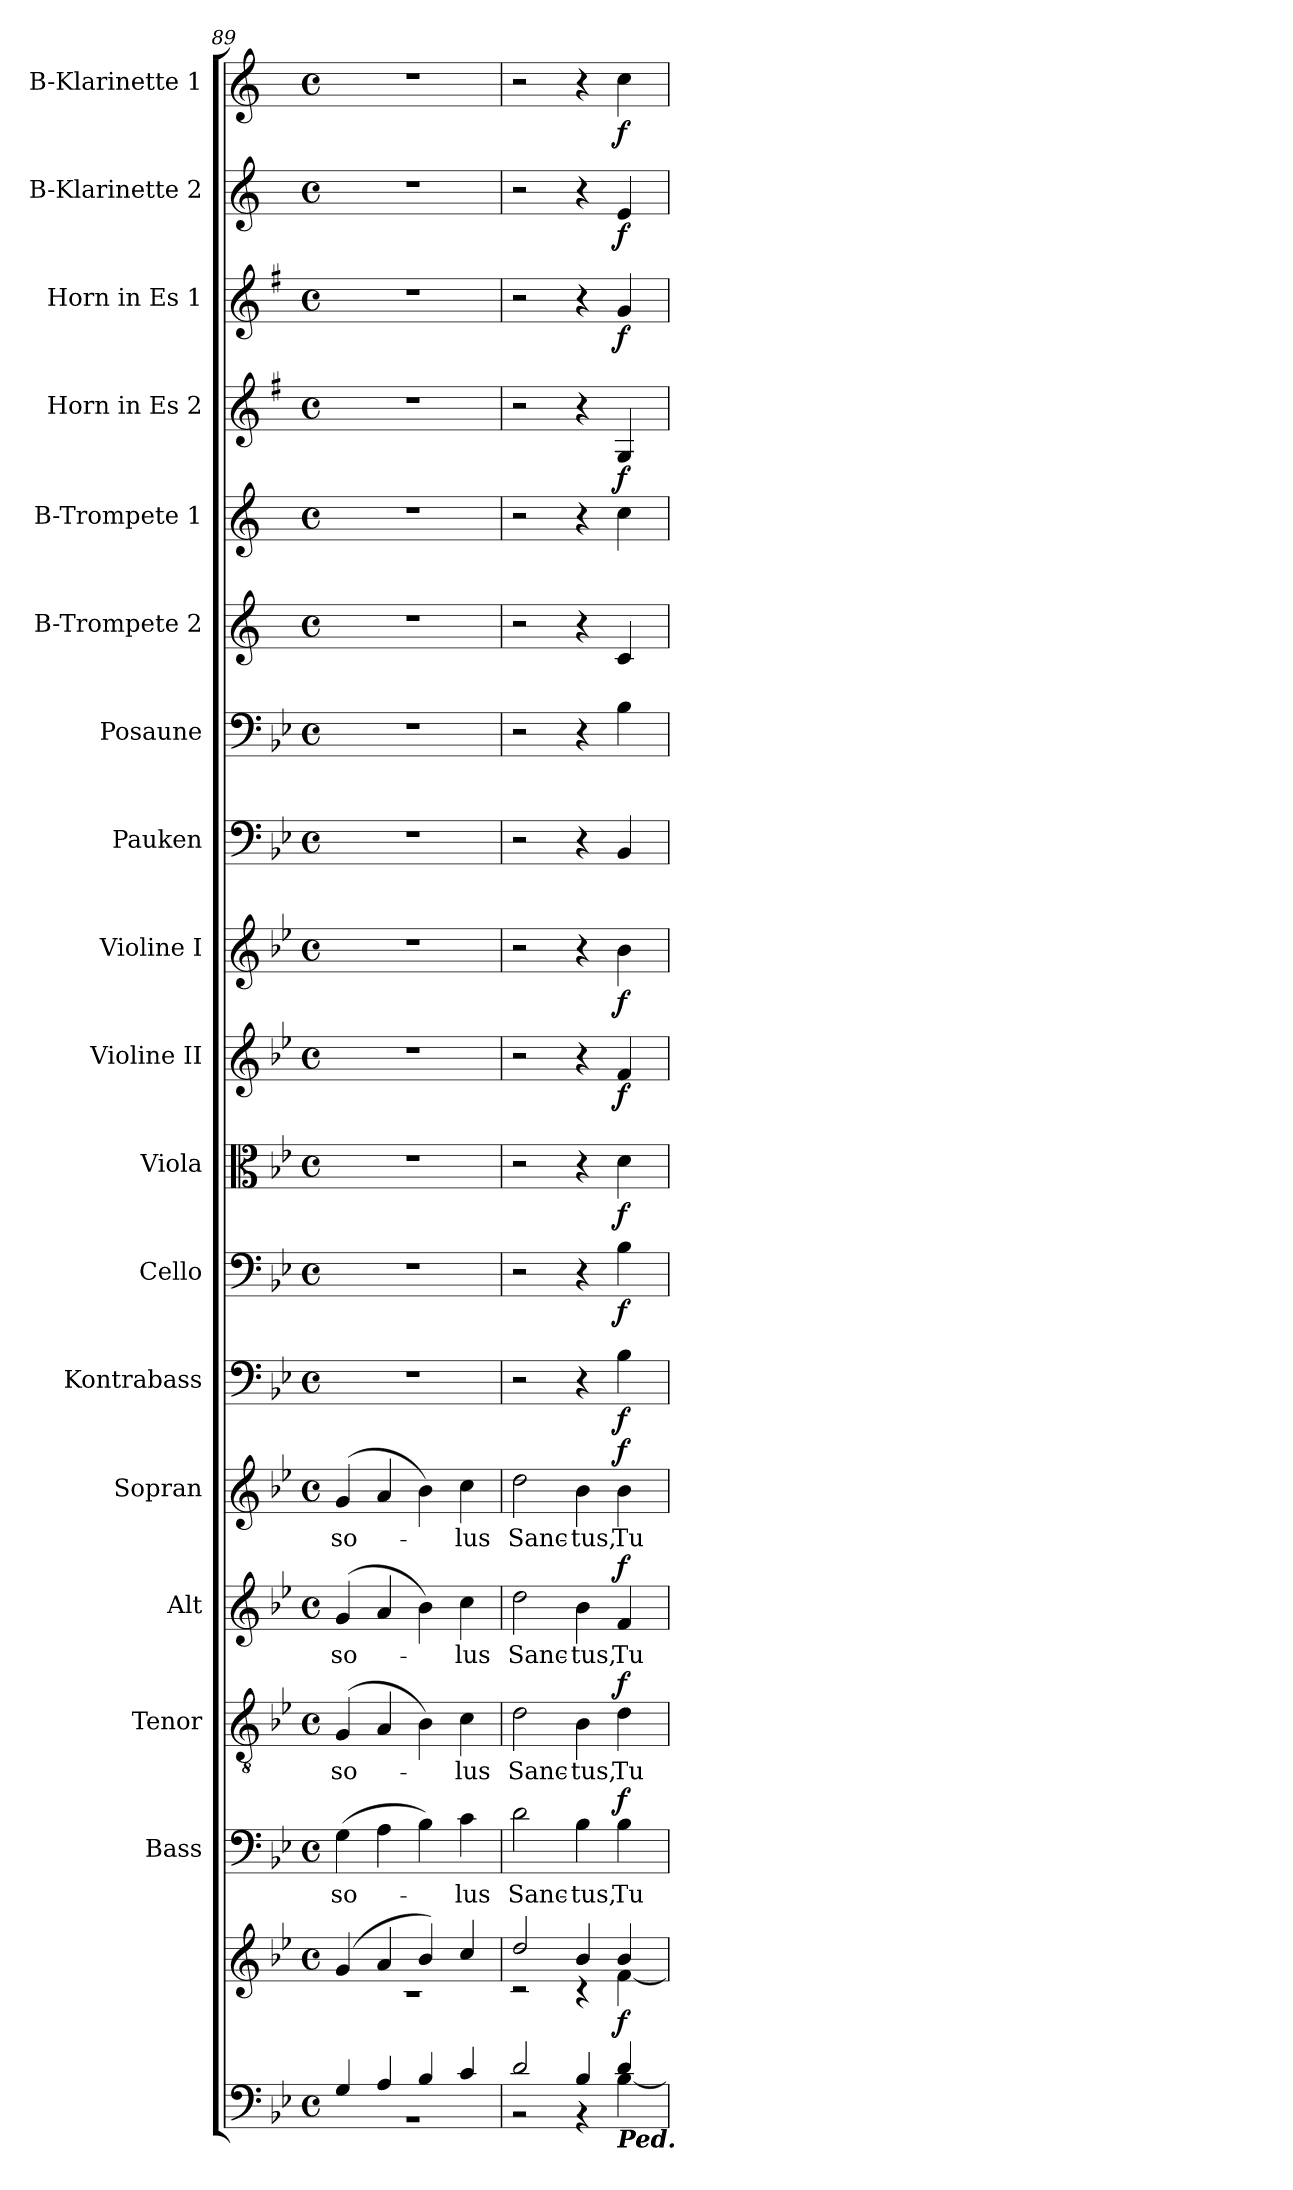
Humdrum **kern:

**kern	**kern	**dynam	**kern	**text	**dynam	**kern	**text	**dynam	**kern	**text	**dynam	**kern	**text	**dynam	**kern	**dynam	**kern	**dynam	**kern	**dynam	**kern	**dynam	**kern	**dynam	**kern	**kern	**kern	**kern	**kern	**dynam	**kern	**dynam	**kern	**dynam	**kern	**dynam
*part18	*part18	*part18	*part17	*part17	*part17	*part16	*part16	*part16	*part15	*part15	*part15	*part14	*part14	*part14	*part13	*part13	*part12	*part12	*part11	*part11	*part10	*part10	*part9	*part9	*part8	*part7	*part6	*part5	*part4	*part4	*part3	*part3	*part2	*part2	*part1	*part1
*staff19	*staff18	*staff18/19	*staff17	*staff17	*staff17	*staff16	*staff16	*staff16	*staff15	*staff15	*staff15	*staff14	*staff14	*staff14	*staff13	*staff13	*staff12	*staff12	*staff11	*staff11	*staff10	*staff10	*staff9	*staff9	*staff8	*staff7	*staff6	*staff5	*staff4	*staff4	*staff3	*staff3	*staff2	*staff2	*staff1	*staff1
*	*	*	*I"Bass	*	*	*I"Tenor	*	*	*I"Alt	*	*	*I"Sopran	*	*	*I"Kontrabass	*	*I"Cello	*	*I"Viola	*	*I"Violine II	*	*I"Violine I	*	*I"Pauken	*I"Posaune	*I"B-Trompete 2	*I"B-Trompete 1	*I"Horn in Es 2	*	*I"Horn in Es 1	*	*I"B-Klarinette 2	*	*I"B-Klarinette 1	*
*	*	*	*I'B.	*	*	*I'T.	*	*	*I'A.	*	*	*I'S.	*	*	*I'Kb.	*	*	*	*I'Vla.	*	*I'Vl. II	*	*I'Vl. I	*	*I'Pk.	*I'Pos.	*I'B Trp. 2	*I'B Trp. 1	*	*	*	*	*I'B Kl. 2	*	*I'B Kl. 1	*
*clefF4	*clefG2	*	*clefF4	*	*	*clefGv2	*	*	*clefG2	*	*	*clefG2	*	*	*clefF4	*	*clefF4	*	*clefC3	*	*clefG2	*	*clefG2	*	*clefF4	*clefF4	*clefG2	*clefG2	*clefG2	*	*clefG2	*	*clefG2	*	*clefG2	*
*	*	*	*	*	*	*	*	*	*	*	*	*	*	*	*ITrd7c12	*	*	*	*	*	*	*	*	*	*	*	*ITrd1c2	*ITrd1c2	*ITrd5c9	*	*ITrd5c9	*	*ITrd1c2	*	*ITrd1c2	*
*k[b-e-]	*k[b-e-]	*	*k[b-e-]	*	*	*k[b-e-]	*	*	*k[b-e-]	*	*	*k[b-e-]	*	*	*k[b-e-]	*	*k[b-e-]	*	*k[b-e-]	*	*k[b-e-]	*	*k[b-e-]	*	*k[b-e-]	*k[b-e-]	*k[b-e-]	*k[b-e-]	*k[b-e-]	*	*k[b-e-]	*	*k[b-e-]	*	*k[b-e-]	*
*B-:	*B-:	*	*B-:	*	*	*B-:	*	*	*B-:	*	*	*B-:	*	*	*B-:	*	*B-:	*	*B-:	*	*B-:	*	*B-:	*	*B-:	*B-:	*B-:	*B-:	*B-:	*	*B-:	*	*B-:	*	*B-:	*
*M4/4	*M4/4	*	*M4/4	*	*	*M4/4	*	*	*M4/4	*	*	*M4/4	*	*	*M4/4	*	*M4/4	*	*M4/4	*	*M4/4	*	*M4/4	*	*M4/4	*M4/4	*M4/4	*M4/4	*M4/4	*	*M4/4	*	*M4/4	*	*M4/4	*
*met(c)	*met(c)	*	*met(c)	*	*	*met(c)	*	*	*met(c)	*	*	*met(c)	*	*	*met(c)	*	*met(c)	*	*met(c)	*	*met(c)	*	*met(c)	*	*met(c)	*met(c)	*met(c)	*met(c)	*met(c)	*	*met(c)	*	*met(c)	*	*met(c)	*
=89	=89	=89	=89	=89	=89	=89	=89	=89	=89	=89	=89	=89	=89	=89	=89	=89	=89	=89	=89	=89	=89	=89	=89	=89	=89	=89	=89	=89	=89	=89	=89	=89	=89	=89	=89	=89
*^	*^	*	*	*	*	*	*	*	*	*	*	*	*	*	*	*	*	*	*	*	*	*	*	*	*	*	*	*	*	*	*	*	*	*	*	*
!	!	!	!	!	!	!LO:LY:b	!	!	!LO:LY:b	!	!	!LO:LY:b	!	!	!LO:LY:b	!	!	!	!	!	!	!	!	!	!	!	!	!	!	!	!	!	!	!	!	!	!	!
4G/	1rBB	(4g/	1rc	.	(>4G\	so-	.	(4G/	so-	.	(4g/	so-	.	(4g/	so-	.	1r	.	1r	.	1r	.	1r	.	1r	.	1r	1r	1r	1r	1r	.	1r	.	1r	.	1r	.
4A/	.	4a/	.	.	4A\	.	.	4A/	.	.	4a/	.	.	4a/	.	.	.	.	.	.	.	.	.	.	.	.	.	.	.	.	.	.	.	.	.	.	.	.
4B-/	.	4b-/)	.	.	4B-\)	.	.	4B-\)	.	.	4b-\)	.	.	4b-\)	.	.	.	.	.	.	.	.	.	.	.	.	.	.	.	.	.	.	.	.	.	.	.	.
!	!	!	!	!	!	!LO:LY:b	!	!	!LO:LY:b	!	!	!LO:LY:b	!	!	!LO:LY:b	!	!	!	!	!	!	!	!	!	!	!	!	!	!	!	!	!	!	!	!	!	!	!
4c/	.	4cc/	.	.	4c\	-lus	.	4c\	-lus	.	4cc\	-lus	.	4cc\	-lus	.	.	.	.	.	.	.	.	.	.	.	.	.	.	.	.	.	.	.	.	.	.	.
=90	=90	=90	=90	=90	=90	=90	=90	=90	=90	=90	=90	=90	=90	=90	=90	=90	=90	=90	=90	=90	=90	=90	=90	=90	=90	=90	=90	=90	=90	=90	=90	=90	=90	=90	=90	=90	=90	=90
!	!	!	!	!	!	!LO:LY:b	!	!	!LO:LY:b	!	!	!LO:LY:b	!	!	!LO:LY:b	!	!	!	!	!	!	!	!	!	!	!	!	!	!	!	!	!	!	!	!	!	!	!
2d/	2rBB	2dd/	2rc	.	2d\	Sanc-	.	2d\	Sanc-	.	2dd\	Sanc-	.	2dd\	Sanc-	.	2r	.	2r	.	2r	.	2r	.	2r	.	2r	2r	2r	2r	2r	.	2r	.	2r	.	2r	.
!	!	!	!	!	!	!LO:LY:b	!	!	!LO:LY:b	!	!	!LO:LY:b	!	!	!LO:LY:b	!	!	!	!	!	!	!	!	!	!	!	!	!	!	!	!	!	!	!	!	!	!	!
4B-/	4rBB	4b-/	4rc	.	4B-\	-tus,	.	4B-\	-tus,	.	4b-\	-tus,	.	4b-\	-tus,	.	4r	.	4r	.	4r	.	4r	.	4r	.	4r	4r	4r	4r	4r	.	4r	.	4r	.	4r	.
!LO:TX:b:Bi:t=Ped.	!	!	!	!	!	!	!	!	!	!	!	!	!	!	!	!	!	!	!	!	!	!	!	!	!	!	!	!	!	!	!	!	!	!	!	!	!	!
!	!	!	!	!LO:DY:b	!	!LO:LY:b	!LO:DY:a	!	!LO:LY:b	!LO:DY:a	!	!LO:LY:b	!LO:DY:a	!	!LO:LY:b	!LO:DY:a	!	!LO:DY:b	!	!LO:DY:b	!	!LO:DY:b	!	!LO:DY:b	!	!LO:DY:b	!	!	!	!	!	!LO:DY:b	!	!LO:DY:b	!	!LO:DY:b	!	!LO:DY:b
4d/	[<4B-\	4b-/	[<4f\	f	4B-\	Tu	f	4d\	Tu	f	4f/	Tu	f	4b-\	Tu	f	4BB-\	f	4B-\	f	4d\	f	4f/	f	4b-\	f	4BB-/	4B-\	4B-/	4b-\	4BB-/	f	4B-/	f	4d/	f	4b-\	f
*v	*v	*	*	*	*	*	*	*	*	*	*	*	*	*	*	*	*	*	*	*	*	*	*	*	*	*	*	*	*	*	*	*	*	*	*	*	*	*
*	*v	*v	*	*	*	*	*	*	*	*	*	*	*	*	*	*	*	*	*	*	*	*	*	*	*	*	*	*	*	*	*	*	*	*	*	*	*
=	=	=	=	=	=	=	=	=	=	=	=	=	=	=	=	=	=	=	=	=	=	=	=	=	=	=	=	=	=	=	=	=	=	=	=	=
*-	*-	*-	*-	*-	*-	*-	*-	*-	*-	*-	*-	*-	*-	*-	*-	*-	*-	*-	*-	*-	*-	*-	*-	*-	*-	*-	*-	*-	*-	*-	*-	*-	*-	*-	*-	*-
